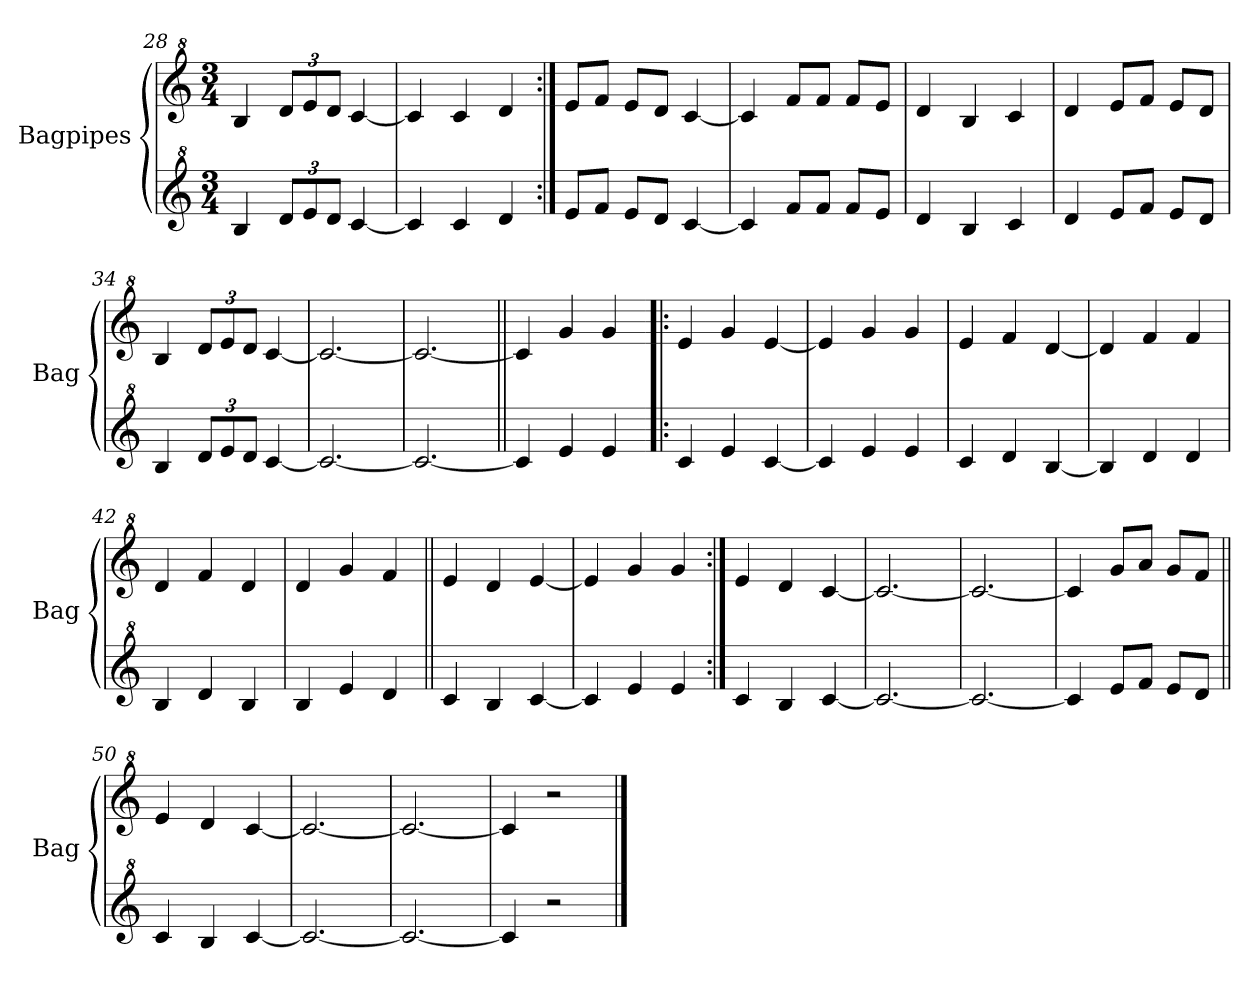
**kern	**kern
*part2	*part1
*staff2	*staff1
*I"Bagpipes	*I"Bagpipes
*I'Bag	*I'Bag
*clefG^2	*clefG^2
*k[]	*k[]
*C:	*C:
*M3/4	*M3/4
=28	=28
4b/	4b/
*Xbrackettup	*Xbrackettup
12dd/L	12dd/L
12ee/	12ee/
12dd/J	12dd/J
[4cc/	[4cc/
=29	=29
4cc/]	4cc/]
4cc/	4cc/
4dd/	4dd/
!!LO:LB:g=z
=30:|!	=30:|!
8ee/L	8ee/L
8ff/J	8ff/J
8ee/L	8ee/L
8dd/J	8dd/J
[4cc/	[4cc/
=31	=31
4cc/]	4cc/]
8ff/L	8ff/L
8ff/J	8ff/J
8ff/L	8ff/L
8ee/J	8ee/J
=32	=32
4dd/	4dd/
4b/	4b/
4cc/	4cc/
=33	=33
4dd/	4dd/
8ee/L	8ee/L
8ff/J	8ff/J
8ee/L	8ee/L
8dd/J	8dd/J
=34	=34
4b/	4b/
12dd/L	12dd/L
12ee/	12ee/
12dd/J	12dd/J
[4cc/	[4cc/
=35	=35
2.cc/_	2.cc/_
=36	=36
2.cc/_	2.cc/_
=37||	=37||
4cc/]	4cc/]
4ee/	4gg/
4ee/	4gg/
!!LO:LB:g=z
=38!|:	=38!|:
4cc/	4ee/
4ee/	4gg/
[4cc/	[4ee/
=39	=39
4cc/]	4ee/]
4ee/	4gg/
4ee/	4gg/
=40	=40
4cc/	4ee/
4dd/	4ff/
[4b/	[4dd/
=41	=41
4b/]	4dd/]
4dd/	4ff/
4dd/	4ff/
=42	=42
4b/	4dd/
4dd/	4ff/
4b/	4dd/
=43	=43
4b/	4dd/
4ee/	4gg/
4dd/	4ff/
=44||	=44||
4cc/	4ee/
4b/	4dd/
[4cc/	[4ee/
=45	=45
4cc/]	4ee/]
4ee/	4gg/
4ee/	4gg/
=46:|!	=46:|!
4cc/	4ee/
4b/	4dd/
[4cc/	[4cc/
=47	=47
2.cc/_	2.cc/_
=48	=48
2.cc/_	2.cc/_
=49	=49
4cc/]	4cc/]
8ee/L	8gg/L
8ff/J	8aa/J
8ee/L	8gg/L
8dd/J	8ff/J
!!LO:LB:g=z
=50||	=50||
4cc/	4ee/
4b/	4dd/
[4cc/	[4cc/
=51	=51
2.cc/_	2.cc/_
=52	=52
2.cc/_	2.cc/_
=53	=53
4cc/]	4cc/]
2r	2r
==	==
*-	*-
